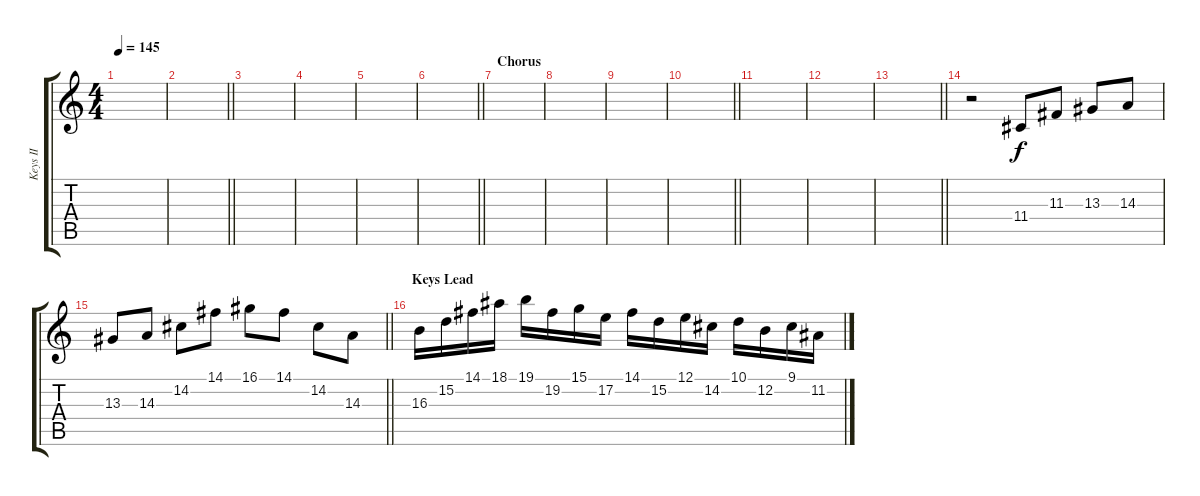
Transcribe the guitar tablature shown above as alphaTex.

\track ("Keys II" "Keys II") {instrument tremolostrings}
\staff {score tabs}
\tuning (E4 B3 G3 D3 A2 E2) {hide}
\ts (4 4)
\tempo 145
\clef g2
\ks c
|
\barLineRight lightlight
|
\section ("" "")
|
|
|
\barLineRight lightlight
|
\section ("" "Chorus")
|
|
|
\barLineRight lightlight
|
\section ("" "")
|
|
\barLineRight lightlight
|
\section ("" "")
r.2{volume 14 balance 8} 11.4.8 11.3.8 13.3.8 14.3.8 |
\barLineRight lightlight
13.3.8 14.3.8 14.2.8 14.1.8 16.1.8 14.1.8 14.2.8 14.3.8 |
\section ("" "Keys Lead")
16.3.16 15.2.16 14.1.16 18.1.16 19.1.16 19.2.16 15.1.16 17.2.16 14.1.16 15.2.16 12.1.16 14.2.16 10.1.16 12.2.16 9.1.16 11.2.16
